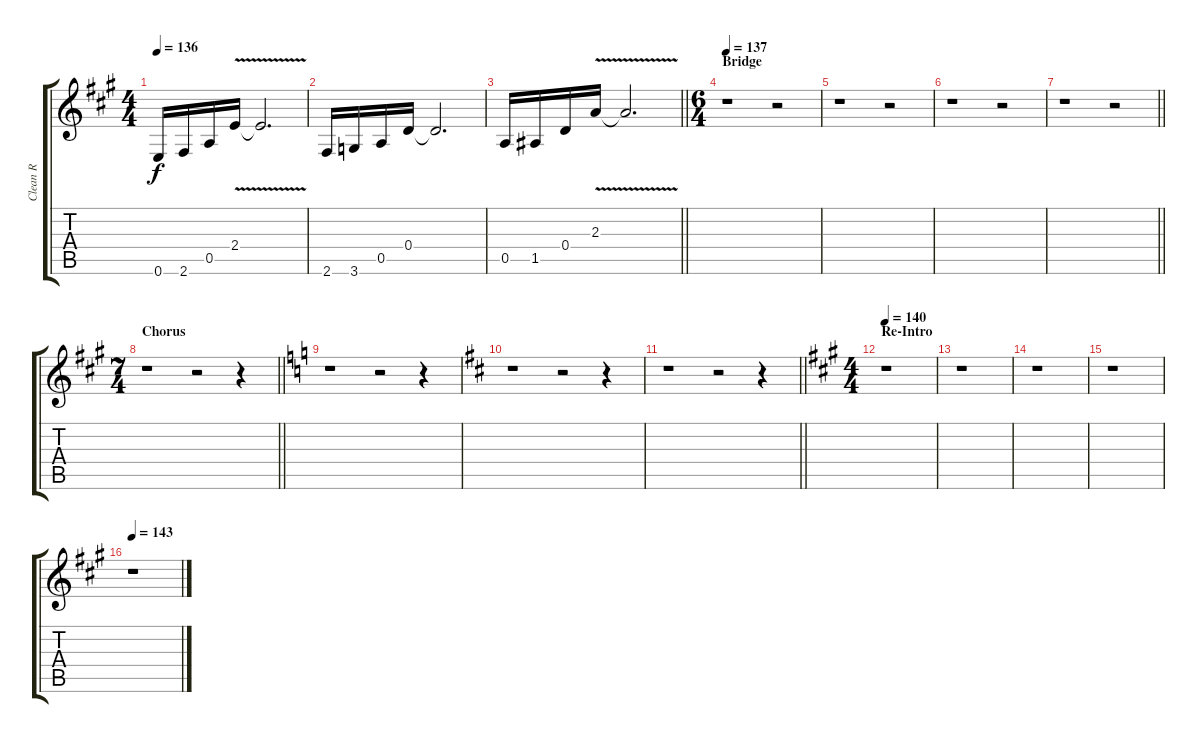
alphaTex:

\track ("Clean R" "Clean R") {instrument acousticguitarnylon}
\staff {score tabs}
\tuning (E4 B3 G3 D3 A2 E2) {hide}
\ts (4 4)
\tempo 136
\clef g2
\ks a
0.6.16{dy f} 2.6.16 0.5.16 2.4{v}.16 2.4{v t}.2{d} |
2.6.16 3.6.16 0.5.16 0.4.16 0.4{t}.2{d} |
\barLineRight lightlight
0.5.16 1.5.16 0.4.16 2.3{v}.16 2.3{v t}.2{d} |
\ts (6 4)
\section ("" "Bridge")
\tempo 137
r.1 r.2 |
r.1 r.2 |
r.1 r.2 |
\barLineRight lightlight
r.1 r.2 |
\ts (7 4)
\section ("" "Chorus")
\barLineRight lightlight
r.1 r.2 r.4 |
\ks c
r.1 r.2 r.4 |
\ks d
r.1 r.2 r.4 |
\barLineRight lightlight
r.1 r.2 r.4 |
\ts (4 4)
\section ("" "Re-Intro")
\tempo 140
\ks a
r.1 |
r.1 |
r.1 |
r.1 |
\tempo 143
r.1
